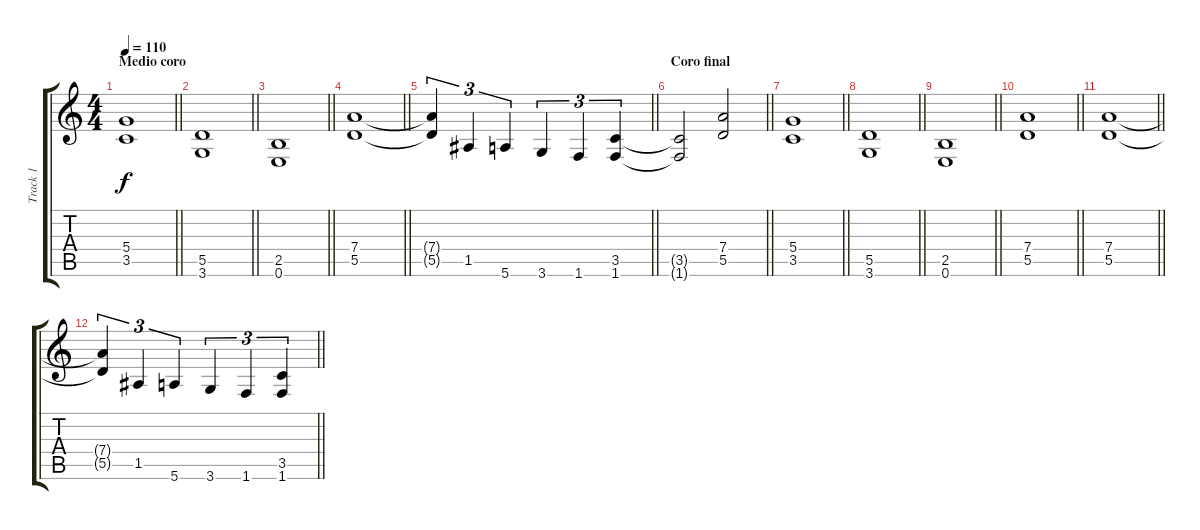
\track ("Track 1" "Track 1") {instrument overdrivenguitar}
\staff {score tabs}
\tuning (E4 B3 G3 D3 A2 E2) {hide}
\ts (4 4)
\section ("" "Medio coro")
\tempo 110
\clef g2
\barLineRight lightlight
\ks c
(5.4 3.5).1{dy f} |
\barLineRight lightlight
(5.5 3.6).1 |
\barLineRight lightlight
(2.5 0.6).1 |
\barLineRight lightlight
(7.4 5.5).1 |
\barLineRight lightlight
(7.4{t} 5.5{t}).4{tu (3 2)} 1.5.4{tu (3 2)} 5.6.4{tu (3 2)} 3.6.4{tu (3 2)} 1.6.4{tu (3 2)} (3.5 1.6).4{tu (3 2)} |
\section ("" "Coro final")
\barLineRight lightlight
(3.5{t} 1.6{t}).2 (7.4 5.5).2 |
\barLineRight lightlight
(5.4 3.5).1 |
\barLineRight lightlight
(5.5 3.6).1 |
\barLineRight lightlight
(2.5 0.6).1 |
\barLineRight lightlight
(7.4 5.5).1 |
\barLineRight lightlight
(7.4 5.5).1 |
\barLineRight lightlight
(7.4{t} 5.5{t}).4{tu (3 2)} 1.5.4{tu (3 2)} 5.6.4{tu (3 2)} 3.6.4{tu (3 2)} 1.6.4{tu (3 2)} (3.5 1.6).4{tu (3 2)}
